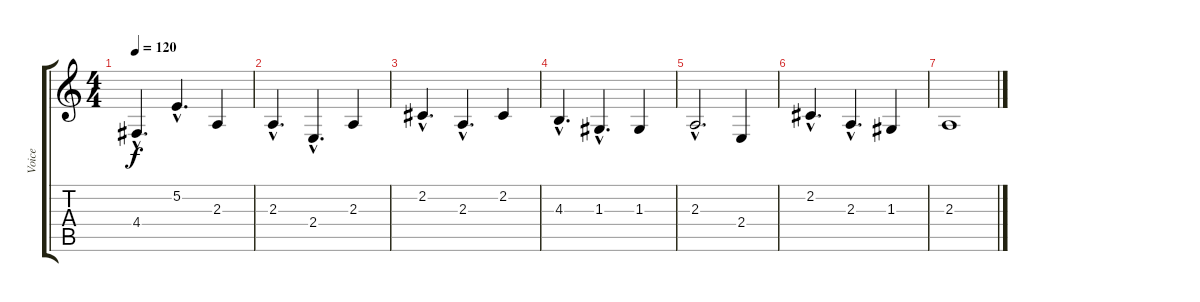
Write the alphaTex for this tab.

\track ("Voice" "Voice") {instrument lead8bassandlead}
\staff {score tabs}
\tuning (E4 B3 G3 D3 A2 E2) {hide}
\ts (4 4)
\tempo 120
\clef g2
\ks c
4.4{hac}.4{d dy f} 5.2{hac}.4{d} 2.3.4 |
2.3{hac}.4{d} 2.4{hac}.4{d} 2.3.4 |
2.2{hac}.4{d} 2.3{hac}.4{d} 2.2.4 |
4.3{hac}.4{d} 1.3{hac}.4{d} 1.3.4 |
2.3{hac}.2{d} 2.4.4 |
2.2{hac}.4{d} 2.3{hac}.4{d} 1.3.4 |
2.3.1
